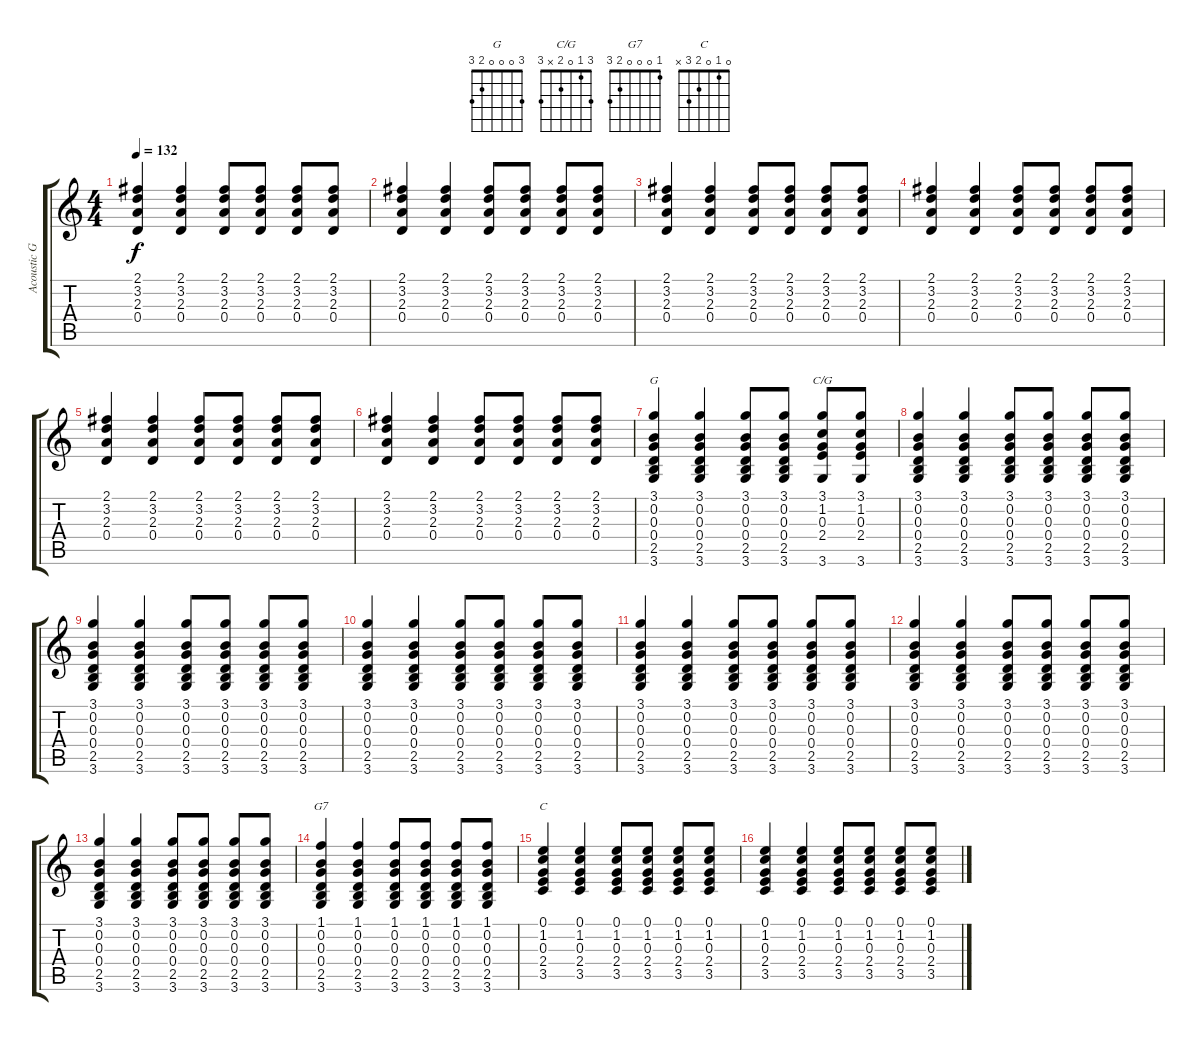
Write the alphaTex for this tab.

\track ("Acoustic Guitar" "Acoustic G") {instrument acousticguitarsteel}
\staff {score tabs}
\tuning (E4 B3 G3 D3 A2 E2) {hide}
\chord ("G" 3 0 0 0 2 3)
\chord ("C/G" 3 1 0 2 x 3)
\chord ("G7" 1 0 0 0 2 3)
\chord ("C" 0 1 0 2 3 x)
\ts (4 4)
\tempo 132
\clef g2
\ks c
(2.1 3.2 2.3 0.4).4{dy f} (2.1 3.2 2.3 0.4).4 (2.1 3.2 2.3 0.4).8 (2.1 3.2 2.3 0.4).8 (2.1 3.2 2.3 0.4).8 (2.1 3.2 2.3 0.4).8 |
(2.1 3.2 2.3 0.4).4 (2.1 3.2 2.3 0.4).4 (2.1 3.2 2.3 0.4).8 (2.1 3.2 2.3 0.4).8 (2.1 3.2 2.3 0.4).8 (2.1 3.2 2.3 0.4).8 |
(2.1 3.2 2.3 0.4).4 (2.1 3.2 2.3 0.4).4 (2.1 3.2 2.3 0.4).8 (2.1 3.2 2.3 0.4).8 (2.1 3.2 2.3 0.4).8 (2.1 3.2 2.3 0.4).8 |
(2.1 3.2 2.3 0.4).4 (2.1 3.2 2.3 0.4).4 (2.1 3.2 2.3 0.4).8 (2.1 3.2 2.3 0.4).8 (2.1 3.2 2.3 0.4).8 (2.1 3.2 2.3 0.4).8 |
(2.1 3.2 2.3 0.4).4 (2.1 3.2 2.3 0.4).4 (2.1 3.2 2.3 0.4).8 (2.1 3.2 2.3 0.4).8 (2.1 3.2 2.3 0.4).8 (2.1 3.2 2.3 0.4).8 |
(2.1 3.2 2.3 0.4).4 (2.1 3.2 2.3 0.4).4 (2.1 3.2 2.3 0.4).8 (2.1 3.2 2.3 0.4).8 (2.1 3.2 2.3 0.4).8 (2.1 3.2 2.3 0.4).8 |
(3.1 0.2 0.3 0.4 2.5 3.6).4{ch "G"} (3.1 0.2 0.3 0.4 2.5 3.6).4 (3.1 0.2 0.3 0.4 2.5 3.6).8 (3.1 0.2 0.3 0.4 2.5 3.6).8 (3.1 1.2 0.3 2.4 3.6).8{ch "C/G"} (3.1 1.2 0.3 2.4 3.6).8 |
(3.1 0.2 0.3 0.4 2.5 3.6).4 (3.1 0.2 0.3 0.4 2.5 3.6).4 (3.1 0.2 0.3 0.4 2.5 3.6).8 (3.1 0.2 0.3 0.4 2.5 3.6).8 (3.1 0.2 0.3 0.4 2.5 3.6).8 (3.1 0.2 0.3 0.4 2.5 3.6).8 |
(3.1 0.2 0.3 0.4 2.5 3.6).4 (3.1 0.2 0.3 0.4 2.5 3.6).4 (3.1 0.2 0.3 0.4 2.5 3.6).8 (3.1 0.2 0.3 0.4 2.5 3.6).8 (3.1 0.2 0.3 0.4 2.5 3.6).8 (3.1 0.2 0.3 0.4 2.5 3.6).8 |
(3.1 0.2 0.3 0.4 2.5 3.6).4 (3.1 0.2 0.3 0.4 2.5 3.6).4 (3.1 0.2 0.3 0.4 2.5 3.6).8 (3.1 0.2 0.3 0.4 2.5 3.6).8 (3.1 0.2 0.3 0.4 2.5 3.6).8 (3.1 0.2 0.3 0.4 2.5 3.6).8 |
(3.1 0.2 0.3 0.4 2.5 3.6).4 (3.1 0.2 0.3 0.4 2.5 3.6).4 (3.1 0.2 0.3 0.4 2.5 3.6).8 (3.1 0.2 0.3 0.4 2.5 3.6).8 (3.1 0.2 0.3 0.4 2.5 3.6).8 (3.1 0.2 0.3 0.4 2.5 3.6).8 |
(3.1 0.2 0.3 0.4 2.5 3.6).4 (3.1 0.2 0.3 0.4 2.5 3.6).4 (3.1 0.2 0.3 0.4 2.5 3.6).8 (3.1 0.2 0.3 0.4 2.5 3.6).8 (3.1 0.2 0.3 0.4 2.5 3.6).8 (3.1 0.2 0.3 0.4 2.5 3.6).8 |
(3.1 0.2 0.3 0.4 2.5 3.6).4 (3.1 0.2 0.3 0.4 2.5 3.6).4 (3.1 0.2 0.3 0.4 2.5 3.6).8 (3.1 0.2 0.3 0.4 2.5 3.6).8 (3.1 0.2 0.3 0.4 2.5 3.6).8 (3.1 0.2 0.3 0.4 2.5 3.6).8 |
(1.1 0.2 0.3 0.4 2.5 3.6).4{ch "G7"} (1.1 0.2 0.3 0.4 2.5 3.6).4 (1.1 0.2 0.3 0.4 2.5 3.6).8 (1.1 0.2 0.3 0.4 2.5 3.6).8 (1.1 0.2 0.3 0.4 2.5 3.6).8 (1.1 0.2 0.3 0.4 2.5 3.6).8 |
(0.1 1.2 0.3 2.4 3.5).4{ch "C"} (0.1 1.2 0.3 2.4 3.5).4 (0.1 1.2 0.3 2.4 3.5).8 (0.1 1.2 0.3 2.4 3.5).8 (0.1 1.2 0.3 2.4 3.5).8 (0.1 1.2 0.3 2.4 3.5).8 |
(0.1 1.2 0.3 2.4 3.5).4 (0.1 1.2 0.3 2.4 3.5).4 (0.1 1.2 0.3 2.4 3.5).8 (0.1 1.2 0.3 2.4 3.5).8 (0.1 1.2 0.3 2.4 3.5).8 (0.1 1.2 0.3 2.4 3.5).8
